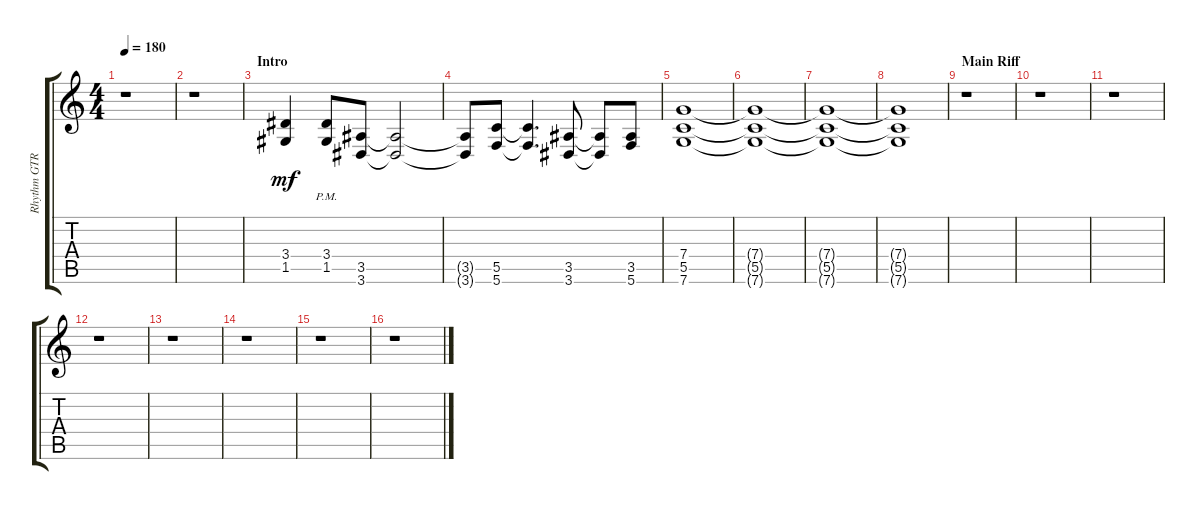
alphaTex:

\track ("Rhythm GTR 1" "Rhythm GTR") {instrument overdrivenguitar}
\staff {score tabs}
\tuning (D4 A3 F3 C3 G2 C2) {hide}
\ts (4 4)
\tempo 180
\clef g2
\ks aminor
r.1{dy mf instrument overdrivenguitar} |
r.1 |
\section ("" "Intro")
(3.4 1.5).4 (3.4{pm} 1.5{pm}).8 (3.5 3.6).8 (3.5{t} 3.6{t}).2 |
(3.5{t} 3.6{t}).8 (5.5 5.6).8 (5.5{t} 5.6{t}).4{d} (3.5 3.6).8 (3.5{t} 3.6{t}).8 (3.5 5.6).8 |
(7.4 5.5 7.6).1 |
(7.4{t} 5.5{t} 7.6{t}).1 |
(7.4{t} 5.5{t} 7.6{t}).1 |
(7.4{t} 5.5{t} 7.6{t}).1 |
\section ("" "Main Riff")
r.1 |
r.1 |
r.1 |
r.1 |
r.1 |
r.1 |
r.1 |
r.1
